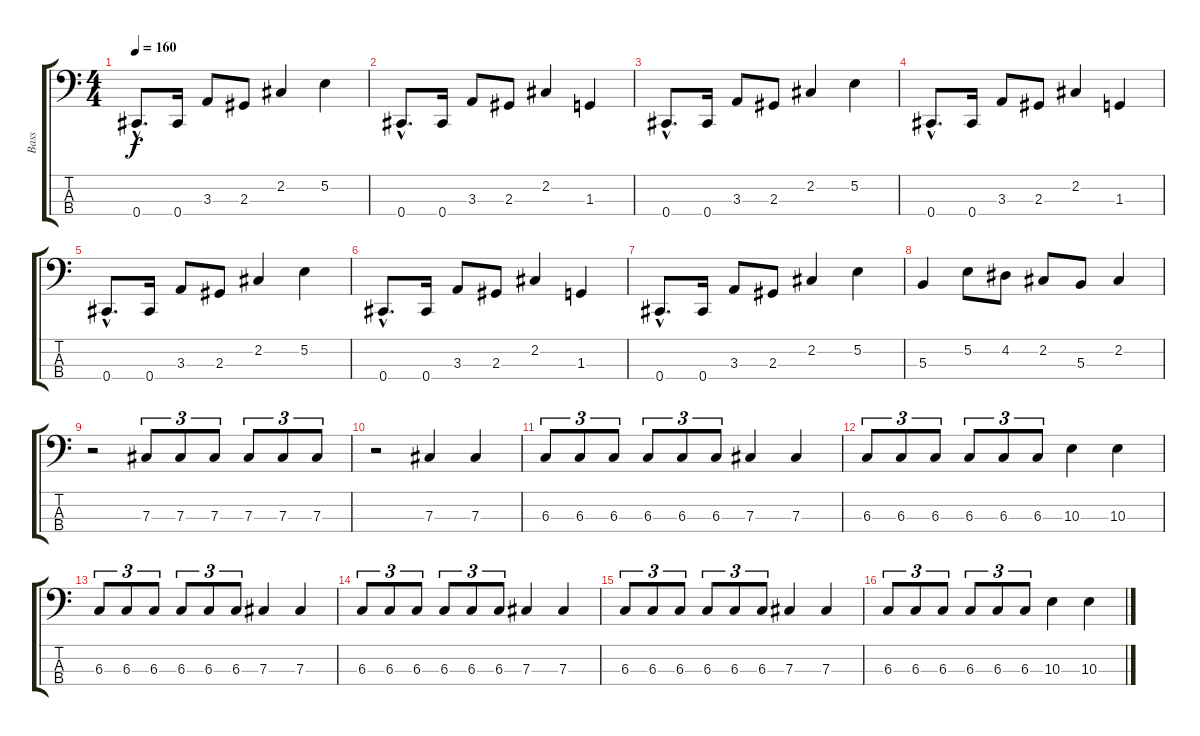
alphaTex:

\track ("Bass" "Bass") {instrument electricbasspick}
\staff {score tabs}
\tuning (E2 B1 Gb1 Db1) {hide}
\ts (4 4)
\tempo 160
\clef f4
\ks c
0.4{hac}.8{d dy f} 0.4.16 3.3.8 2.3.8 2.2.4 5.2.4 |
0.4{hac}.8{d} 0.4.16 3.3.8 2.3.8 2.2.4 1.3.4 |
0.4{hac}.8{d} 0.4.16 3.3.8 2.3.8 2.2.4 5.2.4 |
0.4{hac}.8{d} 0.4.16 3.3.8 2.3.8 2.2.4 1.3.4 |
0.4{hac}.8{d} 0.4.16 3.3.8 2.3.8 2.2.4 5.2.4 |
0.4{hac}.8{d} 0.4.16 3.3.8 2.3.8 2.2.4 1.3.4 |
0.4{hac}.8{d} 0.4.16 3.3.8 2.3.8 2.2.4 5.2.4 |
5.3.4 5.2.8 4.2.8 2.2.8 5.3.8 2.2.4 |
r.2 7.3.8{tu (3 2)} 7.3.8{tu (3 2)} 7.3.8{tu (3 2)} 7.3.8{tu (3 2)} 7.3.8{tu (3 2)} 7.3.8{tu (3 2)} |
r.2 7.3.4 7.3.4 |
6.3.8{tu (3 2)} 6.3.8{tu (3 2)} 6.3.8{tu (3 2)} 6.3.8{tu (3 2)} 6.3.8{tu (3 2)} 6.3.8{tu (3 2)} 7.3.4 7.3.4 |
6.3.8{tu (3 2)} 6.3.8{tu (3 2)} 6.3.8{tu (3 2)} 6.3.8{tu (3 2)} 6.3.8{tu (3 2)} 6.3.8{tu (3 2)} 10.3.4 10.3.4 |
6.3.8{tu (3 2)} 6.3.8{tu (3 2)} 6.3.8{tu (3 2)} 6.3.8{tu (3 2)} 6.3.8{tu (3 2)} 6.3.8{tu (3 2)} 7.3.4 7.3.4 |
6.3.8{tu (3 2)} 6.3.8{tu (3 2)} 6.3.8{tu (3 2)} 6.3.8{tu (3 2)} 6.3.8{tu (3 2)} 6.3.8{tu (3 2)} 7.3.4 7.3.4 |
6.3.8{tu (3 2)} 6.3.8{tu (3 2)} 6.3.8{tu (3 2)} 6.3.8{tu (3 2)} 6.3.8{tu (3 2)} 6.3.8{tu (3 2)} 7.3.4 7.3.4 |
6.3.8{tu (3 2)} 6.3.8{tu (3 2)} 6.3.8{tu (3 2)} 6.3.8{tu (3 2)} 6.3.8{tu (3 2)} 6.3.8{tu (3 2)} 10.3.4 10.3.4
